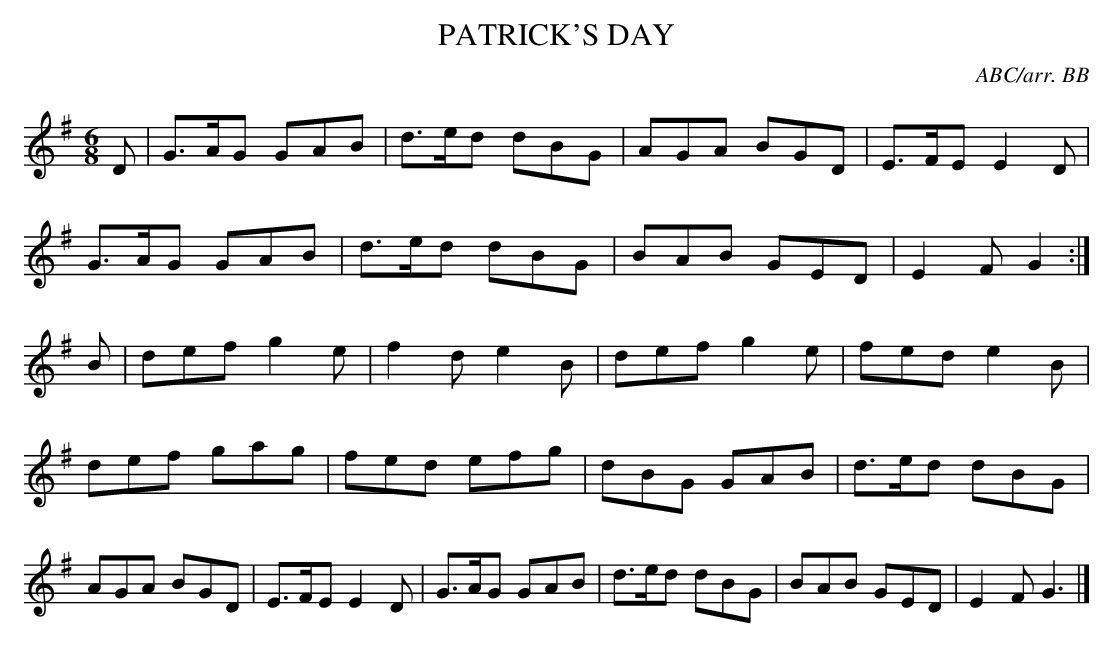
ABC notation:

X:1
T:PATRICK'S DAY
Y:"set dance"
C:ABC/arr. BB
L:1/8
M:6/8
K:G
D|G>AG GAB|d>ed dBG|AGA BGD|E>FE E2D|
G>AG GAB|d>ed dBG|BAB GED|E2F G2:|
B|def g2e|f2d e2B|def g2e|fed e2B|
def gag|fed efg|dBG GAB|d>ed dBG|
AGA BGD|E>FE E2D|G>AG GAB|d>ed dBG|\
BAB GED|E2F G3|]
